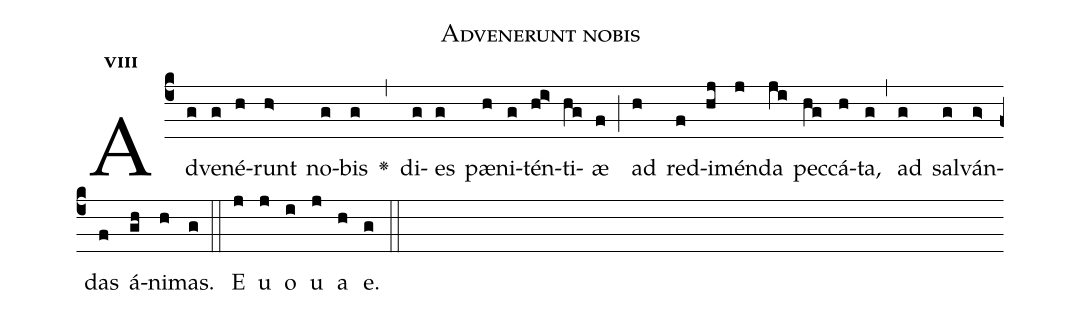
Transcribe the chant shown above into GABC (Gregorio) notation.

name:Advenerunt nobis;
office-part:Antiphona;
mode:8;
%%
initial-style: 1;
name: Advenerunt nobis
book: Antiphonae & Responsoria/Tomus II, p. 3;
occasion: Cunctis diebus usque ad Sabbatum Hebdomadae V;
office-part: Tertia;
user-notes: ;
commentary: ;
annotation: 8g;
centering-scheme: english;
fontsize: 12;
font: OFLSortsMillGoudy;
height: 11;
width: 4.5;
%%
(c4)Ad(g)ve(g)né(h)runt(h>) no(g)bis(g) <v>\greheightstar</v>(,) di(g)es(g) pæ(h)ni(g)tén(hi>)ti(hg)æ(f) (;) ad(h) red(f)i(hj)mén(j)da(ji) pec(hg)cá(h)ta,(g) (,) ad(g) sal(g)ván(g>)das(f) á(gh)ni(h)mas.(g) (::)
E(j) u(j) o(i) u(j) a(h) e.(g) (::)
